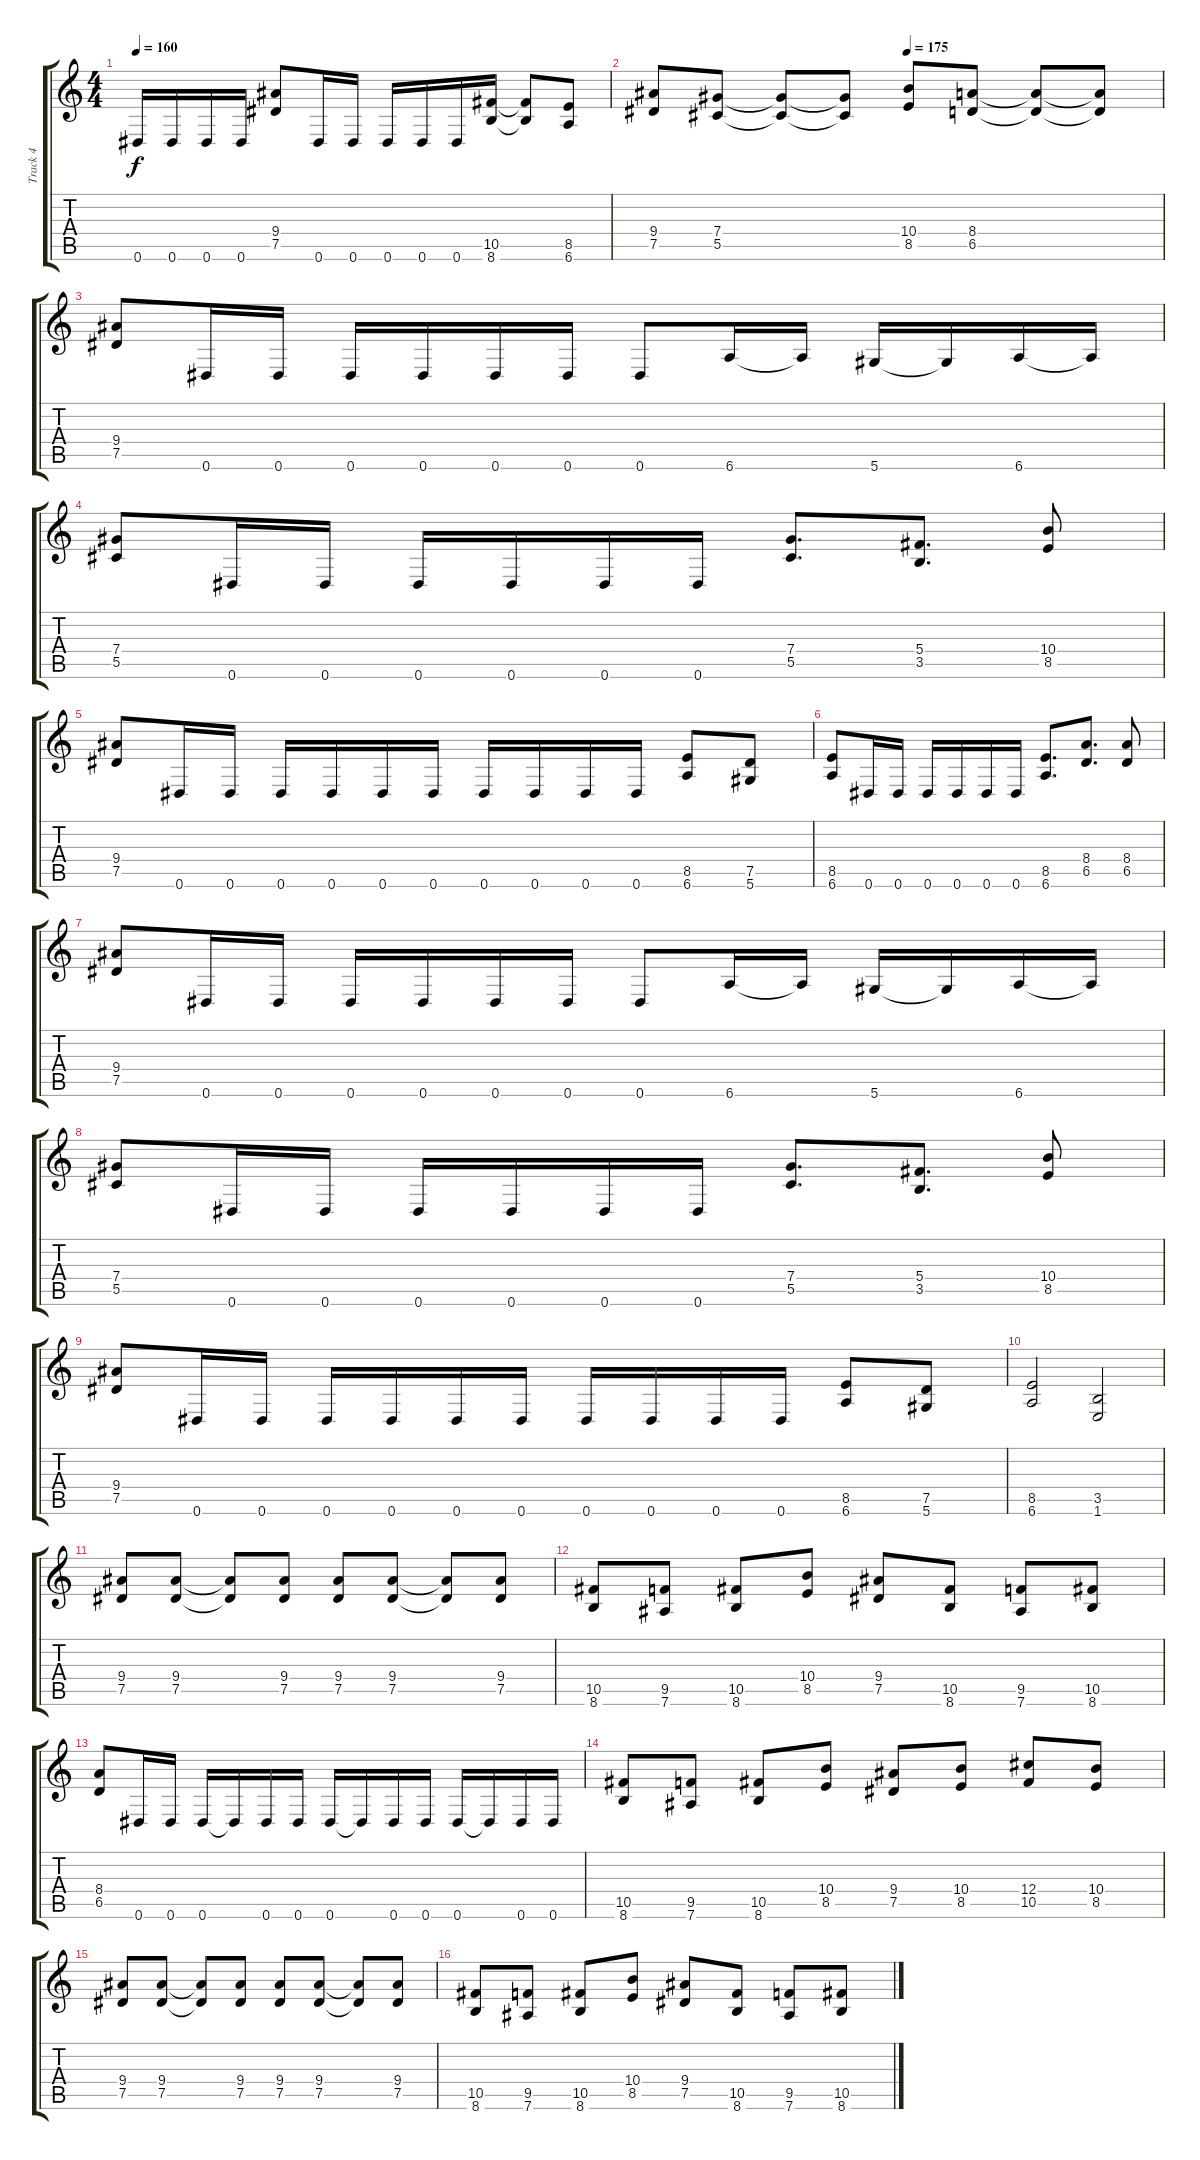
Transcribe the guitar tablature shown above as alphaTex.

\track ("Track 4" "Track 4") {instrument overdrivenguitar}
\staff {score tabs}
\tuning (Eb4 Bb3 Gb3 Db3 Ab2 Eb2) {hide}
\ts (4 4)
\tempo 160
\clef g2
\ks c
0.6.16{dy f} 0.6.16 0.6.16 0.6.16 (9.4 7.5).8 0.6.16 0.6.16 0.6.16 0.6.16 0.6.16 (10.5 8.6).16 (10.5{t} 8.6{t}).8 (8.5 6.6).8 |
\tempo (175 0.5)
(9.4 7.5).8 (7.4 5.5).8 (7.4{t} 5.5{t}).8 (7.4{t} 5.5{t}).8 (10.4 8.5).8 (8.4 6.5).8 (8.4{t} 6.5{t}).8 (8.4{t} 6.5{t}).8 |
(9.4 7.5).8 0.6.16 0.6.16 0.6.16 0.6.16 0.6.16 0.6.16 0.6.8 6.6.16 6.6{t}.16 5.6.16 5.6{t}.16 6.6.16 6.6{t}.16 |
(7.4 5.5).8 0.6.16 0.6.16 0.6.16 0.6.16 0.6.16 0.6.16 (7.4 5.5).8{d} (5.4 3.5).8{d} (10.4 8.5).8 |
(9.4 7.5).8 0.6.16 0.6.16 0.6.16 0.6.16 0.6.16 0.6.16 0.6.16 0.6.16 0.6.16 0.6.16 (8.5 6.6).8 (7.5 5.6).8 |
(8.5 6.6).8 0.6.16 0.6.16 0.6.16 0.6.16 0.6.16 0.6.16 (8.5 6.6).8{d} (8.4 6.5).8{d} (8.4 6.5).8 |
(9.4 7.5).8 0.6.16 0.6.16 0.6.16 0.6.16 0.6.16 0.6.16 0.6.8 6.6.16 6.6{t}.16 5.6.16 5.6{t}.16 6.6.16 6.6{t}.16 |
(7.4 5.5).8 0.6.16 0.6.16 0.6.16 0.6.16 0.6.16 0.6.16 (7.4 5.5).8{d} (5.4 3.5).8{d} (10.4 8.5).8 |
(9.4 7.5).8 0.6.16 0.6.16 0.6.16 0.6.16 0.6.16 0.6.16 0.6.16 0.6.16 0.6.16 0.6.16 (8.5 6.6).8 (7.5 5.6).8 |
(8.5 6.6).2 (3.5 1.6).2 |
(9.4 7.5).8 (9.4 7.5).8 (9.4{t} 7.5{t}).8 (9.4 7.5).8 (9.4 7.5).8 (9.4 7.5).8 (9.4{t} 7.5{t}).8 (9.4 7.5).8 |
(10.5 8.6).8 (9.5 7.6).8 (10.5 8.6).8 (10.4 8.5).8 (9.4 7.5).8 (10.5 8.6).8 (9.5 7.6).8 (10.5 8.6).8 |
(8.4 6.5).8 0.6.16 0.6.16 0.6.16 0.6{t}.16 0.6.16 0.6.16 0.6.16 0.6{t}.16 0.6.16 0.6.16 0.6.16 0.6{t}.16 0.6.16 0.6.16 |
(10.5 8.6).8 (9.5 7.6).8 (10.5 8.6).8 (10.4 8.5).8 (9.4 7.5).8 (10.4 8.5).8 (12.4 10.5).8 (10.4 8.5).8 |
(9.4 7.5).8 (9.4 7.5).8 (9.4{t} 7.5{t}).8 (9.4 7.5).8 (9.4 7.5).8 (9.4 7.5).8 (9.4{t} 7.5{t}).8 (9.4 7.5).8 |
(10.5 8.6).8 (9.5 7.6).8 (10.5 8.6).8 (10.4 8.5).8 (9.4 7.5).8 (10.5 8.6).8 (9.5 7.6).8 (10.5 8.6).8
